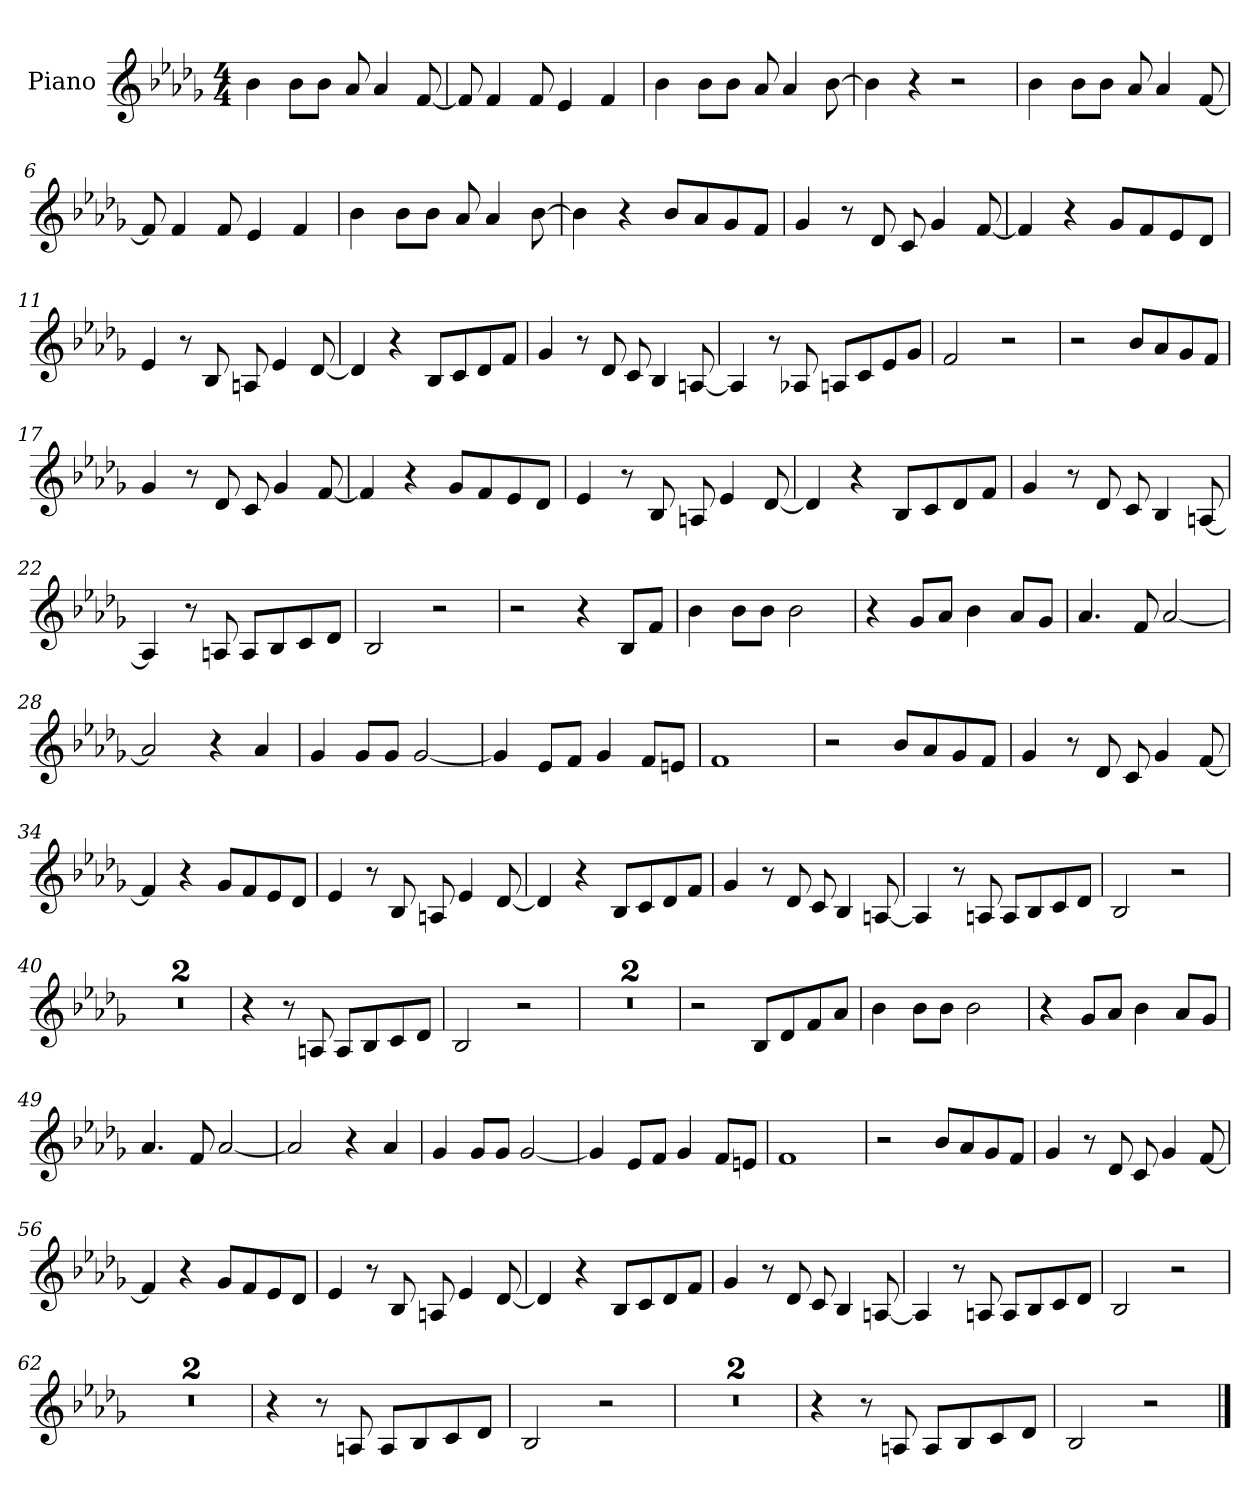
**kern
*part1
*staff1
*I"Piano
*I'Pno.
*clefG2
*k[b-e-a-d-g-]
*M4/4
=1
4b-!
8b-!L
8b-!J
8a-!
4a-!
[8f!
=2
8f!]
4f!
8f!
4e-!
4f!
=3
4b-!
8b-!L
8b-!J
8a-!
4a-!
[8b-!
=4
4b-!]
4r
2r
=5
4b-!
8b-!L
8b-!J
8a-!
4a-!
[8f!
=6
8f!]
4f!
8f!
4e-!
4f!
=7
4b-!
8b-!L
8b-!J
8a-!
4a-!
[8b-!
=8
4b-!]
4r
8b-L
8a-
8g-
8fJ
=9
4g-
8r
8d-
8c
4g-
[8f
=10
4f]
4r
8g-L
8f
8e-
8d-J
=11
4e-
8r
8B-
8An
4e-
[8d-
=12
4d-]
4r
8B-L
8c
8d-
8fJ
=13
4g-
8r
8d-
8c
4B-
[8An
=14
4A]
8r
8A-X
8AnL
8c
8e-
8g-J
=15
2f
2r
=16
2r
8b-L
8a-
8g-
8fJ
=17
4g-
8r
8d-
8c
4g-
[8f
=18
4f]
4r
8g-L
8f
8e-
8d-J
=19
4e-
8r
8B-
8An
4e-
[8d-
=20
4d-]
4r
8B-L
8c
8d-
8fJ
=21
4g-
8r
8d-
8c
4B-
[8An
=22
4A]
8r
8An
8AL
8B-
8c
8d-J
=23
2B-
2r
=24
2r
4r
8B-!L
8f!J
=25
4b-!
8b-!L
8b-!J
2b-!
=26
4r
8g-!L
8a-!J
4b-!
8a-!L
8g-!J
=27
4.a-!
8f!
[2a-!
=28
2a-!]
4r
4a-!
=29
4g-!
8g-!L
8g-!J
[2g-!
=30
4g-!]
8e-!L
8f!J
4g-!
8f!L
8en!J
=31
1f!
=32
2r
8b-L
8a-
8g-
8fJ
=33
4g-
8r
8d-
8c
4g-
[8f
=34
4f]
4r
8g-L
8f
8e-
8d-J
=35
4e-
8r
8B-
8An
4e-
[8d-
=36
4d-]
4r
8B-L
8c
8d-
8fJ
=37
4g-
8r
8d-
8c
4B-
[8An
=38
4A]
8r
8An
8AL
8B-
8c
8d-J
=39
2B-
2r
=40
1r
=41
1r
=42
4r
8r
8An
8AL
8B-
8c
8d-J
=43
2B-
2r
=44
1r
=45
1r
=46
2r
8B-!L
8d-!
8f!
8a-!J
=47
4b-!
8b-!L
8b-!J
2b-!
=48
4r
8g-!L
8a-!J
4b-!
8a-!L
8g-!J
=49
4.a-!
8f!
[2a-!
=50
2a-!]
4r
4a-!
=51
4g-!
8g-!L
8g-!J
[2g-!
=52
4g-!]
8e-!L
8f!J
4g-!
8f!L
8en!J
=53
1f!
=54
2r
8b-L
8a-
8g-
8fJ
=55
4g-
8r
8d-
8c
4g-
[8f
=56
4f]
4r
8g-L
8f
8e-
8d-J
=57
4e-
8r
8B-
8An
4e-
[8d-
=58
4d-]
4r
8B-L
8c
8d-
8fJ
=59
4g-
8r
8d-
8c
4B-
[8An
=60
4A]
8r
8An
8AL
8B-
8c
8d-J
=61
2B-
2r
=62
1r
=63
1r
=64
4r
8r
8An
8AL
8B-
8c
8d-J
=65
2B-
2r
=66
1r
=67
1r
=68
4r
8r
8An
8AL
8B-
8c
8d-J
=69
2B-
2r
==
*-
